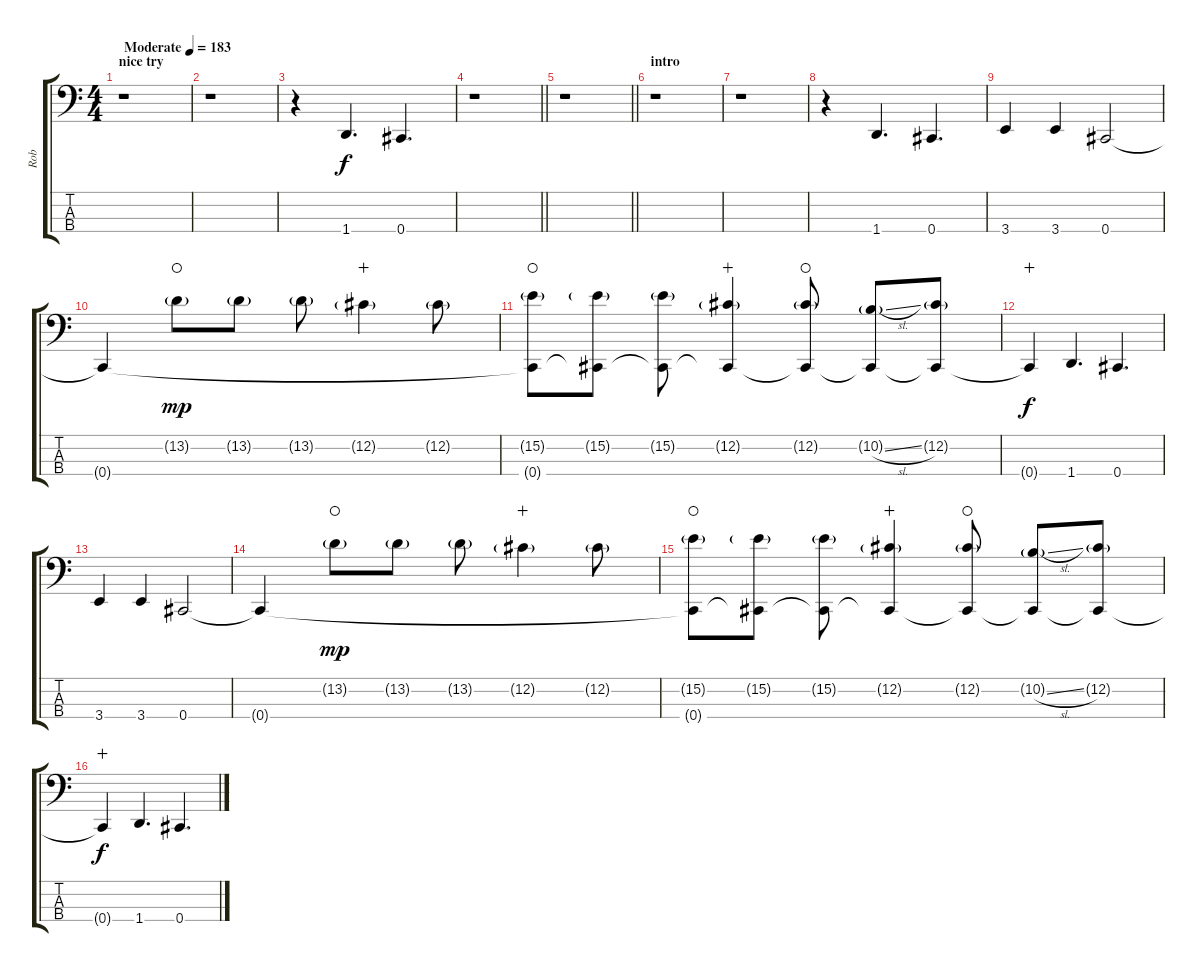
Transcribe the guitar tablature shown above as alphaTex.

\track ("Rob" "Rob") {instrument electricbassfinger}
\staff {score tabs}
\tuning (Gb2 Db2 Ab1 Db1) {hide}
\ts (4 4)
\section ("" "nice try")
\tempo (183 "Moderate")
\clef f4
\ks c
r.1{dy f instrument electricbassfinger} |
r.1 |
r.4 1.4.4{d} 0.4.4{d} |
\barLineRight lightlight
r.1 |
\barLineRight lightlight
r.1 |
\section ("" "intro")
r.1 |
r.1 |
r.4 1.4.4{d} 0.4.4{d} |
3.4.4 3.4.4 0.4.2 |
0.4{t}.4 13.2{g}.8{dy mp instrument distortionguitar waho} 13.2{g}.8 13.2{g}.8 12.2{g}.4{wahc} 12.2{g}.8 |
(15.2{g} 0.4{t}).8{waho} (15.2{g} 0.4{t}).8 (15.2{g} 0.4{t}).8 (12.2{g} 0.4{t}).4{wahc} (12.2{g} 0.4{t}).8{waho} (10.2{sl g} 0.4{t}).8 (12.2{g} 0.4{t}).8 |
0.4{t}.4{dy f wahc} 1.4.4{d instrument electricbassfinger} 0.4.4{d} |
3.4.4 3.4.4 0.4.2 |
0.4{t}.4 13.2{g}.8{dy mp instrument distortionguitar waho} 13.2{g}.8 13.2{g}.8 12.2{g}.4{wahc} 12.2{g}.8 |
(15.2{g} 0.4{t}).8{waho} (15.2{g} 0.4{t}).8 (15.2{g} 0.4{t}).8 (12.2{g} 0.4{t}).4{wahc} (12.2{g} 0.4{t}).8{waho} (10.2{sl g} 0.4{t}).8 (12.2{g} 0.4{t}).8 |
0.4{t}.4{dy f wahc} 1.4.4{d instrument electricbassfinger} 0.4.4{d}
